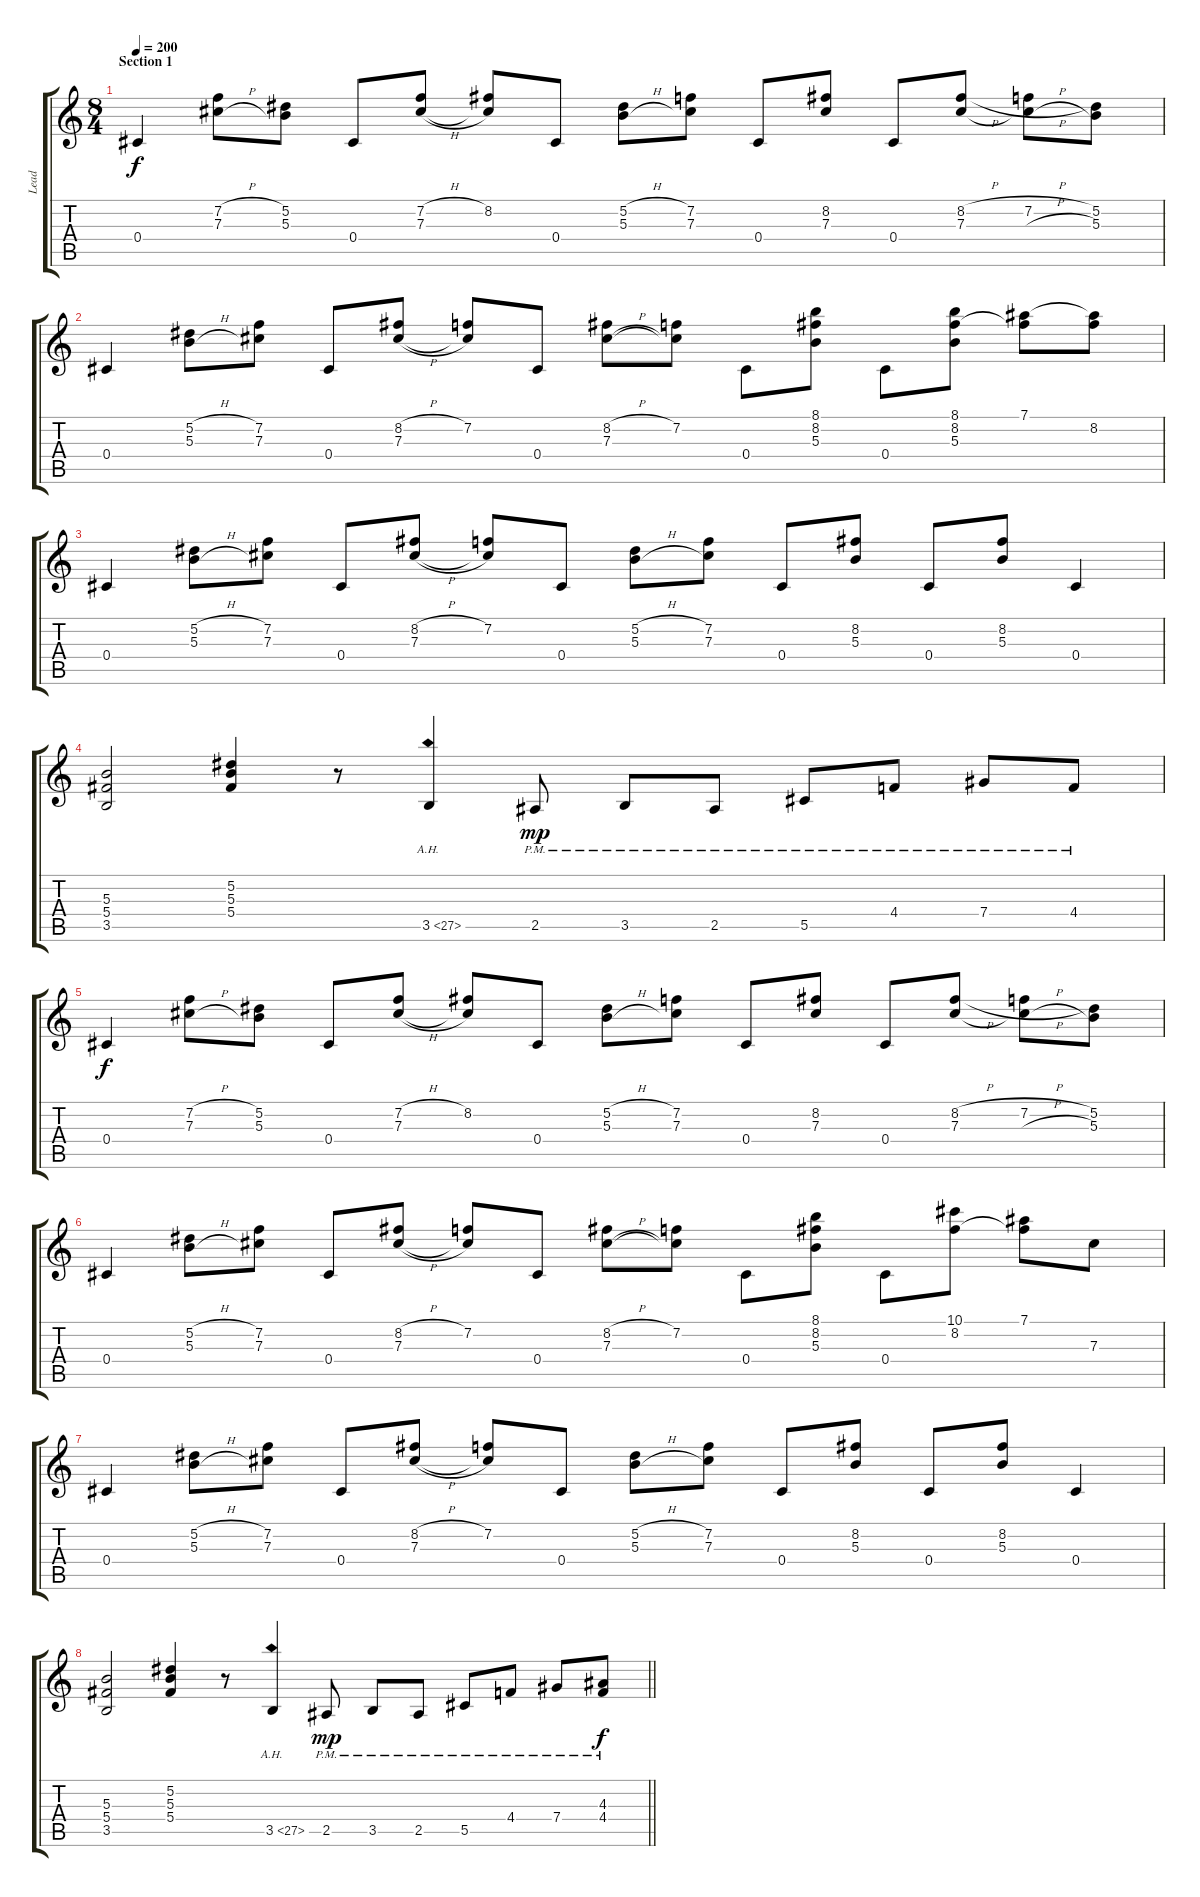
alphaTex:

\track ("Lead" "Lead") {instrument overdrivenguitar}
\staff {score tabs}
\tuning (Eb4 Bb3 Gb3 Db3 Ab2 Eb2) {hide}
\ts (8 4)
\section ("" "Section 1")
\tempo 200
\clef g2
\ks c
0.4.4{dy f} (7.2{h} 7.3{h}).8 (5.2 5.3).8 0.4.8 (7.2{h} 7.3{h}).8 (8.2 7.3{t}).8 0.4.8 (5.2{h} 5.3{h}).8 (7.2 7.3).8 0.4.8 (8.2 7.3).8 0.4.8 (8.2{h} 7.3).8 (7.2{h} 7.3{h t}).8 (5.2 5.3).8 |
0.4.4 (5.2{h} 5.3{h}).8 (7.2 7.3).8 0.4.8 (8.2{h} 7.3{h}).8 (7.2 7.3{t}).8 0.4.8 (8.2{h} 7.3{h}).8 (7.2 7.3{t}).8 0.4.8 (8.1 8.2 5.3).8 0.4.8 (8.1 8.2 5.3).8 (7.1 8.2{t}).8 (7.1{t} 8.2).8 |
0.4.4 (5.2{h} 5.3{h}).8 (7.2 7.3).8 0.4.8 (8.2{h} 7.3{h}).8 (7.2 7.3{t}).8 0.4.8 (5.2{h} 5.3{h}).8 (7.2 7.3).8 0.4.8 (8.2 5.3).8 0.4.8 (8.2 5.3).8 0.4.4 |
(5.3 5.4 3.5).2 (5.2 5.3 5.4).4 r.8 3.5{be (hold 0 0 60 0) ah 24}.4 2.5{pm}.8{dy mp} 3.5{pm}.8 2.5{pm}.8 5.5{pm}.8 4.4{pm}.8 7.4{pm}.8 4.4{pm}.8 |
0.4.4{dy f} (7.2{h} 7.3{h}).8 (5.2 5.3).8 0.4.8 (7.2{h} 7.3{h}).8 (8.2 7.3{t}).8 0.4.8 (5.2{h} 5.3{h}).8 (7.2 7.3).8 0.4.8 (8.2 7.3).8 0.4.8 (8.2{h} 7.3).8 (7.2{h} 7.3{h t}).8 (5.2 5.3).8 |
0.4.4 (5.2{h} 5.3{h}).8 (7.2 7.3).8 0.4.8 (8.2{h} 7.3{h}).8 (7.2 7.3{t}).8 0.4.8 (8.2{h} 7.3{h}).8 (7.2 7.3{t}).8 0.4.8 (8.1 8.2 5.3).8 0.4.8 (10.1 8.2).8 (7.1 8.2{t}).8 7.3.8 |
0.4.4 (5.2{h} 5.3{h}).8 (7.2 7.3).8 0.4.8 (8.2{h} 7.3{h}).8 (7.2 7.3{t}).8 0.4.8 (5.2{h} 5.3{h}).8 (7.2 7.3).8 0.4.8 (8.2 5.3).8 0.4.8 (8.2 5.3).8 0.4.4 |
\barLineRight lightlight
(5.3 5.4 3.5).2 (5.2 5.3 5.4).4 r.8 3.5{be (hold 0 0 60 0) ah 24}.4 2.5{pm}.8{dy mp} 3.5{pm}.8 2.5{pm}.8 5.5{pm}.8 4.4{pm}.8 7.4{pm}.8 (4.3 4.4{pm}).8{dy f}
